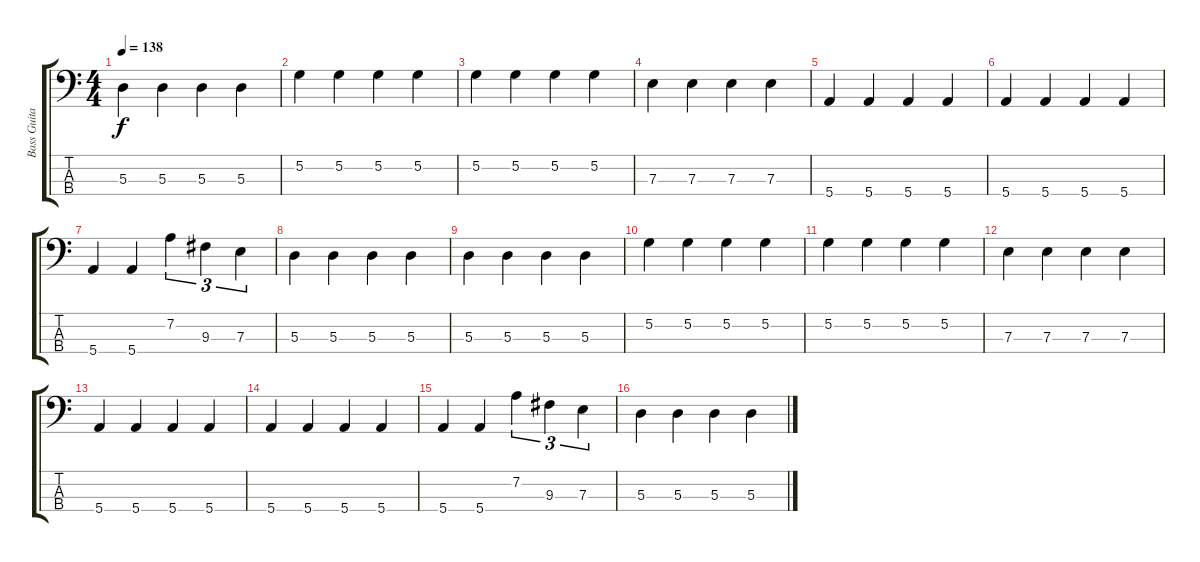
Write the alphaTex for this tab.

\track ("Bass Guitar" "Bass Guita") {instrument slapbass2}
\staff {score tabs}
\tuning (G2 D2 A1 E1) {hide}
\ts (4 4)
\tempo 138
\clef f4
\ks c
5.3.4{dy f} 5.3.4 5.3.4 5.3.4 |
5.2.4 5.2.4 5.2.4 5.2.4 |
5.2.4 5.2.4 5.2.4 5.2.4 |
7.3.4 7.3.4 7.3.4 7.3.4 |
5.4.4 5.4.4 5.4.4 5.4.4 |
5.4.4 5.4.4 5.4.4 5.4.4 |
5.4.4 5.4.4 7.2.4{tu (3 2)} 9.3.4{tu (3 2)} 7.3.4{tu (3 2)} |
5.3.4 5.3.4 5.3.4 5.3.4 |
5.3.4 5.3.4 5.3.4 5.3.4 |
5.2.4 5.2.4 5.2.4 5.2.4 |
5.2.4 5.2.4 5.2.4 5.2.4 |
7.3.4 7.3.4 7.3.4 7.3.4 |
5.4.4 5.4.4 5.4.4 5.4.4 |
5.4.4 5.4.4 5.4.4 5.4.4 |
5.4.4 5.4.4 7.2.4{tu (3 2)} 9.3.4{tu (3 2)} 7.3.4{tu (3 2)} |
5.3.4 5.3.4 5.3.4 5.3.4
